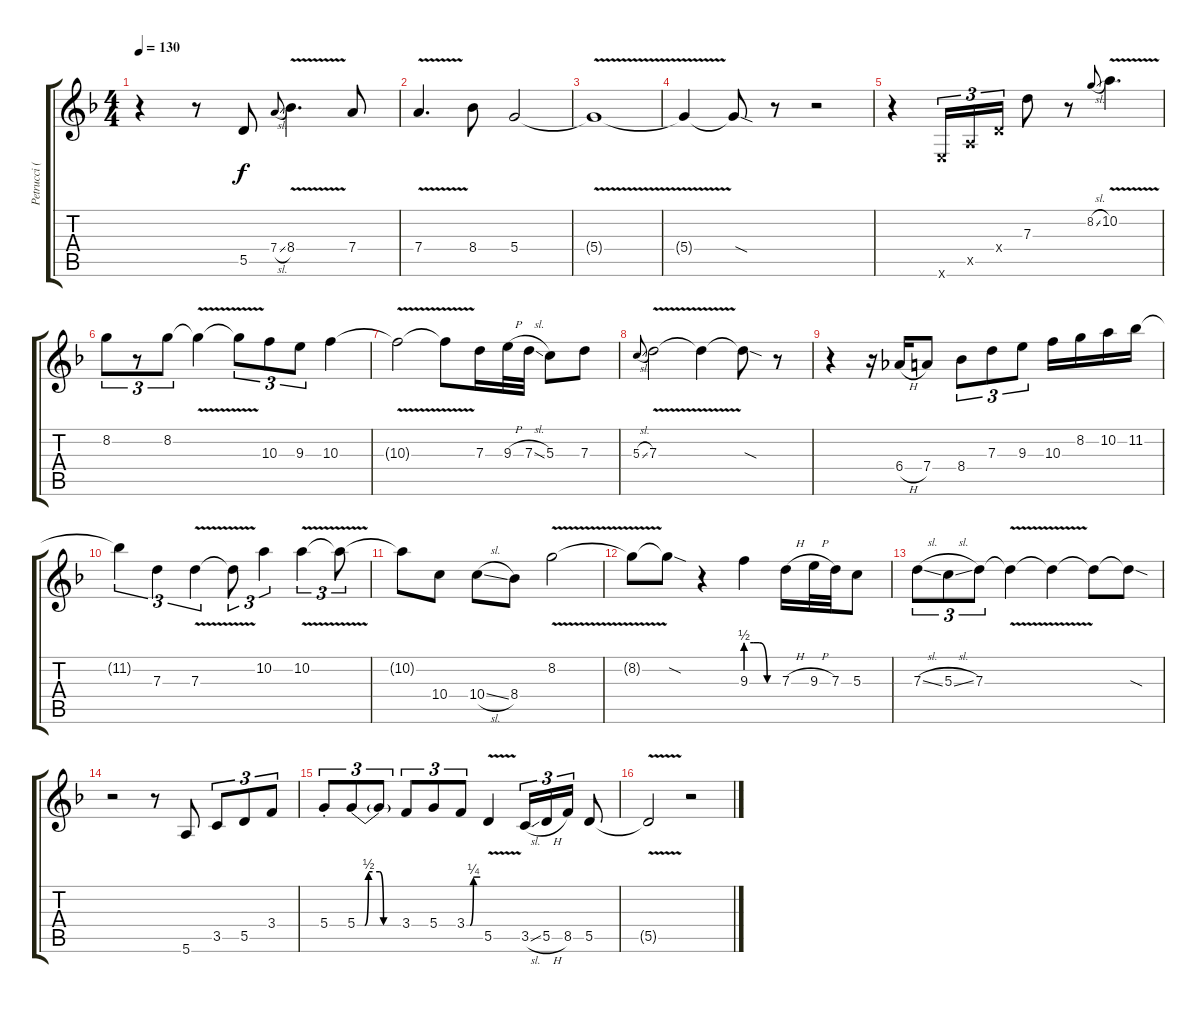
\track ("Petrucci (guitar one)" "Petrucci (") {instrument distortionguitar}
\staff {score tabs}
\tuning (E4 B3 G3 D3 A2 E2) {hide}
\ts (4 4)
\tempo 130
\clef g2
\ks dminor
r.4{dy f volume 13 instrument distortionguitar} r.8 5.5.8 7.4{sl}.8{gr onbeat} 8.4{v}.4{d} 7.4.8 |
7.4{v}.4{d} 8.4.8 5.4.2 |
5.4{v t}.1 |
5.4{t}.4 5.4{sod t}.8 r.8 r.2 |
r.4 0.6{x}.16{tu (3 2)} 0.5{x}.16{tu (3 2)} 0.4{x}.16{tu (3 2)} 7.3.8 r.8 8.2{sl}.8{gr onbeat} 10.2{v}.4{d} |
8.2.8{tu (3 2)} r.8{tu (3 2)} 8.2.8{tu (3 2)} 8.2{v t}.4 8.2{t}.8{tu (3 2)} 10.3.8{tu (3 2)} 9.3.8{tu (3 2)} 10.3.4 |
10.3{v t}.2 10.3{t}.8 7.3.16 9.3{h}.32 7.3{sl}.32 5.3.8 7.3.8 |
5.3{sl}.8{gr onbeat} 7.3{v}.2 7.3{t}.4 7.3{sod t}.8 r.8 |
r.4 r.16 6.4{h}.16 7.4.8 8.4.8{tu (3 2)} 7.3.8{tu (3 2)} 9.3.8{tu (3 2)} 10.3.16 8.2.16 10.2.16 11.2.16 |
11.2{t}.4{tu (3 2)} 7.3.4{tu (3 2)} 7.3{v}.4{tu (3 2)} 7.3{t}.8{tu (3 2)} 10.2.4{tu (3 2)} 10.2{v}.4{tu (3 2)} 10.2{t}.8{tu (3 2)} |
10.2{t}.8 10.4.8 10.4{sl}.8 8.4.8 8.2{v}.2 |
8.2{t}.8 8.2{sod t}.8 r.4 9.3{be (custom 0 2 15 2 25 2 40 0 60 0)}.4 7.3{h}.16 9.3{h}.32 7.3.32 5.3.8 |
7.3{sl}.8{tu (3 2)} 5.3{sl}.8{tu (3 2)} 7.3.8{tu (3 2)} 7.3{v t}.4 7.3{t}.4 7.3{t}.8 7.3{sod t}.8 |
r.2 r.8 5.6.8 3.5.8{tu (3 2)} 5.5.8{tu (3 2)} 3.4.8{tu (3 2)} |
5.4{st}.8{tu (3 2)} 5.4{be (custom 0 0 10 0 15 2 30 2 35 0 60 0)}.8{tu (3 2)} 5.4{t}.8{tu (3 2)} 3.4.8{tu (3 2)} 5.4.8{tu (3 2)} 3.4{be (custom 0 0 15 0 30 1 60 1)}.8{tu (3 2)} 5.5{v}.4 3.5{sl}.16{tu (3 2)} 5.5{h}.16{tu (3 2)} 8.5.16{tu (3 2)} 5.5.8 |
5.5{v t}.2 r.2
